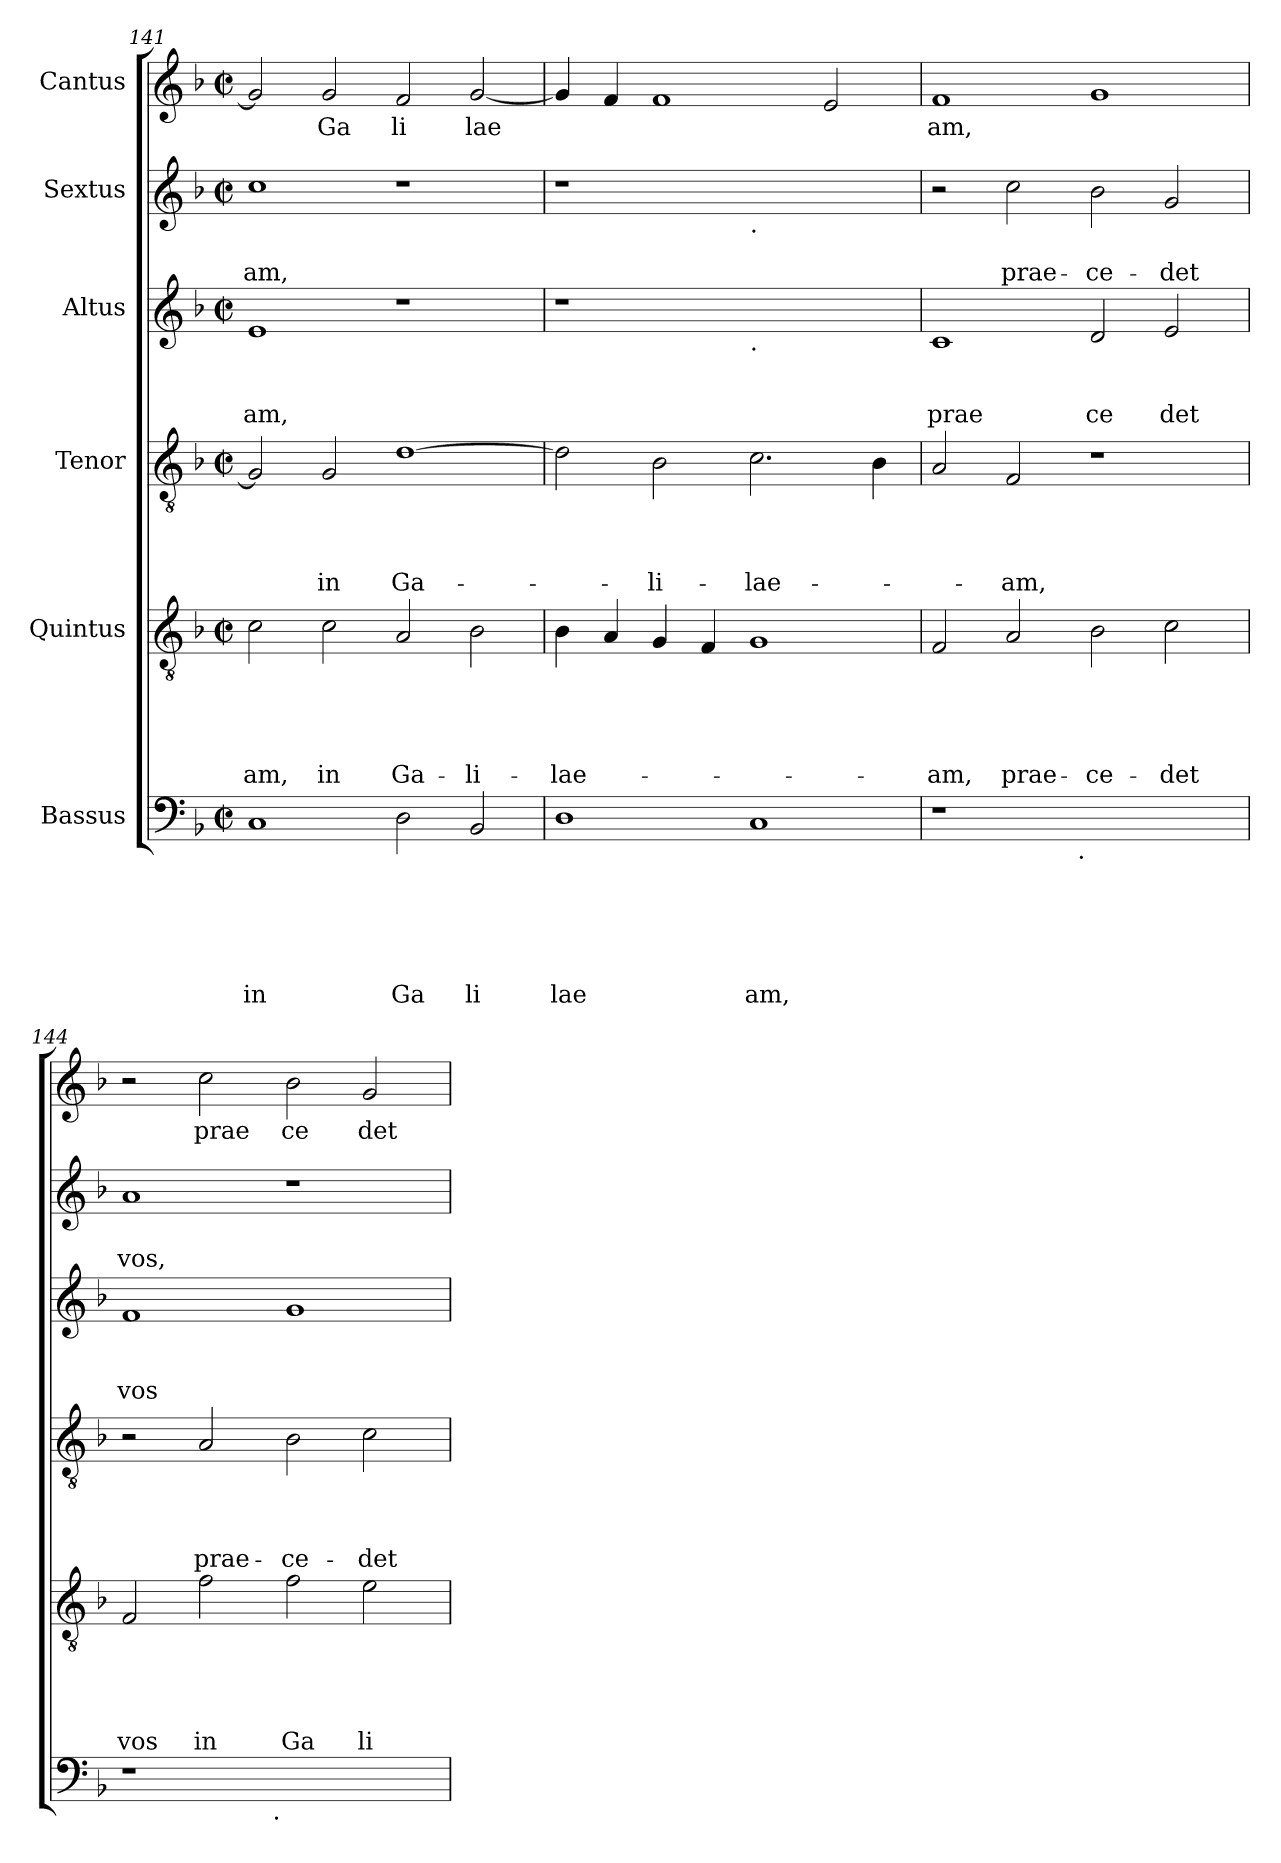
**kern	**text	**text	**text	**text	**text	**text	**kern	**text	**text	**text	**text	**text	**kern	**text	**text	**text	**text	**kern	**text	**text	**text	**kern	**text	**text	**kern	**text
*part6	*part6	*part6	*part6	*part6	*part6	*part6	*part5	*part5	*part5	*part5	*part5	*part5	*part4	*part4	*part4	*part4	*part4	*part3	*part3	*part3	*part3	*part2	*part2	*part2	*part1	*part1
*staff6	*staff6	*staff6	*staff6	*staff6	*staff6	*staff6	*staff5	*staff5	*staff5	*staff5	*staff5	*staff5	*staff4	*staff4	*staff4	*staff4	*staff4	*staff3	*staff3	*staff3	*staff3	*staff2	*staff2	*staff2	*staff1	*staff1
*I"Bassus	*	*	*	*	*	*	*I"Quintus	*	*	*	*	*	*I"Tenor	*	*	*	*	*I"Altus	*	*	*	*I"Sextus	*	*	*I"Cantus	*
*clefF4	*	*	*	*	*	*	*clefGv2	*	*	*	*	*	*clefGv2	*	*	*	*	*clefG2	*	*	*	*clefG2	*	*	*clefG2	*
*k[b-]	*	*	*	*	*	*	*k[b-]	*	*	*	*	*	*k[b-]	*	*	*	*	*k[b-]	*	*	*	*k[b-]	*	*	*k[b-]	*
*F:	*	*	*	*	*	*	*F:	*	*	*	*	*	*F:	*	*	*	*	*F:	*	*	*	*F:	*	*	*F:	*
*M2/2	*	*	*	*	*	*	*M2/2	*	*	*	*	*	*M2/2	*	*	*	*	*M2/2	*	*	*	*M2/2	*	*	*M2/2	*
*met(c|)	*	*	*	*	*	*	*met(c|)	*	*	*	*	*	*met(c|)	*	*	*	*	*met(c|)	*	*	*	*met(c|)	*	*	*met(c|)	*
=141	=141	=141	=141	=141	=141	=141	=141	=141	=141	=141	=141	=141	=141	=141	=141	=141	=141	=141	=141	=141	=141	=141	=141	=141	=141	=141
!	!	!	!	!	!	!LO:LY:b	!	!	!	!	!	!LO:LY:b	!	!	!	!	!	!	!	!	!LO:LY:b	!	!	!LO:LY:b	!	!
1C	.	.	.	.	.	in	2c\	.	.	.	.	-am,	2G/]	.	.	.	.	1e	.	.	am,	1cc	.	-am,	2g/]	.
!	!	!	!	!	!	!	!	!	!	!	!	!LO:LY:b	!	!	!	!	!LO:LY:b	!	!	!	!	!	!	!	!	!LO:LY:b
.	.	.	.	.	.	.	2c\	.	.	.	.	in	2G/	.	.	.	-in	.	.	.	.	.	.	.	2g/	Ga
!	!	!	!	!	!	!LO:LY:b	!	!	!	!	!	!LO:LY:b	!	!	!	!	!LO:LY:b	!	!	!	!	!	!	!	!	!LO:LY:b
2D\	.	.	.	.	.	Ga	2A/	.	.	.	.	Ga-	[>1d	.	.	.	Ga-	1r	.	.	.	1r	.	.	2f/	li
!	!	!	!	!	!	!LO:LY:b	!	!	!	!	!	!LO:LY:b	!	!	!	!	!	!	!	!	!	!	!	!	!	!LO:LY:b
2BB-/	.	.	.	.	.	li	2B-\	.	.	.	.	-li-	.	.	.	.	.	.	.	.	.	.	.	.	[<2g/	lae
=142	=142	=142	=142	=142	=142	=142	=142	=142	=142	=142	=142	=142	=142	=142	=142	=142	=142	=142	=142	=142	=142	=142	=142	=142	=142	=142
!	!	!	!	!	!	!LO:LY:b	!	!	!	!	!	!LO:LY:b	!	!	!	!	!	!	!	!	!	!	!	!	!	!
1D	.	.	.	.	.	lae	4B-\	.	.	.	.	-lae-	2d\]	.	.	.	.	1r	.	.	.	1r	.	.	4g/]	.
.	.	.	.	.	.	.	4A/	.	.	.	.	.	.	.	.	.	.	.	.	.	.	.	.	.	4f/	.
!	!	!	!	!	!	!	!	!	!	!	!	!	!	!	!	!	!LO:LY:b	!	!	!	!	!	!	!	!	!
.	.	.	.	.	.	.	4G/	.	.	.	.	.	2B-\	.	.	.	-li-	.	.	.	.	.	.	.	1f	.
.	.	.	.	.	.	.	4F/	.	.	.	.	.	.	.	.	.	.	.	.	.	.	.	.	.	.	.
!	!	!	!	!	!	!	!	!	!	!	!	!	!	!	!	!	!	!	!	!	!	!LO:TX:b:t=.	!	!	!	!
!	!	!	!	!	!	!	!	!	!	!	!	!	!	!	!	!	!	!LO:TX:b:t=.	!	!	!	!	!	!	!	!
!	!	!	!	!	!	!LO:LY:b	!	!	!	!	!	!	!	!	!	!	!LO:LY:b	!	!	!	!	!	!	!	!	!
1C	.	.	.	.	.	am,	1G	.	.	.	.	.	2.c\	.	.	.	-lae-	1ryy	.	.	.	1ryy	.	.	.	.
.	.	.	.	.	.	.	.	.	.	.	.	.	.	.	.	.	.	.	.	.	.	.	.	.	2e/	.
.	.	.	.	.	.	.	.	.	.	.	.	.	4B-\	.	.	.	.	.	.	.	.	.	.	.	.	.
=143	=143	=143	=143	=143	=143	=143	=143	=143	=143	=143	=143	=143	=143	=143	=143	=143	=143	=143	=143	=143	=143	=143	=143	=143	=143	=143
!	!	!	!	!	!	!	!	!	!	!	!	!LO:LY:b	!	!	!	!	!	!	!	!	!LO:LY:b	!	!	!	!	!LO:LY:b
*^	*	*	*	*	*	*	*	*	*	*	*	*	*	*	*	*	*	*	*	*	*	*	*	*	*	*
1r	2ryy	.	.	.	.	.	.	2F/	.	.	.	.	-am,	2A/	.	.	.	.	1c	.	.	prae	2r	.	.	1f	am,
!	!	!	!	!	!	!	!	!	!	!	!	!	!LO:LY:b	!	!	!	!	!LO:LY:b	!	!	!	!	!	!	!LO:LY:b	!	!
.	4...ryy	.	.	.	.	.	.	2A/	.	.	.	.	prae-	2F/	.	.	.	-am,	.	.	.	.	2cc\	.	prae-	.	.
!	!LO:TX:b:t=.	!	!	!	!	!	!	!	!	!	!	!	!	!	!	!	!	!	!	!	!	!	!	!	!	!	!
.	1ryy	.	.	.	.	.	.	.	.	.	.	.	.	.	.	.	.	.	.	.	.	.	.	.	.	.	.
!	!	!	!	!	!	!	!	!	!	!	!	!	!LO:LY:b	!	!	!	!	!	!	!	!	!LO:LY:b	!	!	!LO:LY:b	!	!
1ryy	.	.	.	.	.	.	.	2B-\	.	.	.	.	-ce-	1r	.	.	.	.	2d/	.	.	ce	2b-\	.	-ce-	1g	.
!	!	!	!	!	!	!	!	!	!	!	!	!	!LO:LY:b	!	!	!	!	!	!	!	!	!LO:LY:b	!	!	!LO:LY:b	!	!
.	.	.	.	.	.	.	.	2c\	.	.	.	.	-det	.	.	.	.	.	2e/	.	.	det	2g/	.	-det	.	.
.	32ryy	.	.	.	.	.	.	.	.	.	.	.	.	.	.	.	.	.	.	.	.	.	.	.	.	.	.
!!LO:LB:g=z
=144	=144	=144	=144	=144	=144	=144	=144	=144	=144	=144	=144	=144	=144	=144	=144	=144	=144	=144	=144	=144	=144	=144	=144	=144	=144	=144	=144
!	!	!	!	!	!	!	!	!	!	!	!	!	!LO:LY:b	!	!	!	!	!	!	!	!	!LO:LY:b	!	!	!LO:LY:b	!	!
1r	2ryy	.	.	.	.	.	.	2F/	.	.	.	.	vos	2r	.	.	.	.	1f	.	.	vos	1a	.	vos,	2r	.
!	!	!	!	!	!	!	!	!	!	!	!	!	!LO:LY:b	!	!	!	!	!LO:LY:b	!	!	!	!	!	!	!	!	!LO:LY:b
.	4...ryy	.	.	.	.	.	.	2f\	.	.	.	.	in	2A/	.	.	.	prae-	.	.	.	.	.	.	.	2cc\	prae
!	!LO:TX:b:t=.	!	!	!	!	!	!	!	!	!	!	!	!	!	!	!	!	!	!	!	!	!	!	!	!	!	!
.	1ryy	.	.	.	.	.	.	.	.	.	.	.	.	.	.	.	.	.	.	.	.	.	.	.	.	.	.
!	!	!	!	!	!	!	!	!	!	!	!	!	!LO:LY:b	!	!	!	!	!LO:LY:b	!	!	!	!	!	!	!	!	!LO:LY:b
1ryy	.	.	.	.	.	.	.	2f\	.	.	.	.	Ga	2B-\	.	.	.	-ce-	1g	.	.	.	1r	.	.	2b-\	ce
!	!	!	!	!	!	!	!	!	!	!	!	!	!LO:LY:b	!	!	!	!	!LO:LY:b	!	!	!	!	!	!	!	!	!LO:LY:b
.	.	.	.	.	.	.	.	2e\	.	.	.	.	li	2c\	.	.	.	-det	.	.	.	.	.	.	.	2g/	det
.	32ryy	.	.	.	.	.	.	.	.	.	.	.	.	.	.	.	.	.	.	.	.	.	.	.	.	.	.
*v	*v	*	*	*	*	*	*	*	*	*	*	*	*	*	*	*	*	*	*	*	*	*	*	*	*	*	*
=	=	=	=	=	=	=	=	=	=	=	=	=	=	=	=	=	=	=	=	=	=	=	=	=	=	=
*-	*-	*-	*-	*-	*-	*-	*-	*-	*-	*-	*-	*-	*-	*-	*-	*-	*-	*-	*-	*-	*-	*-	*-	*-	*-	*-
